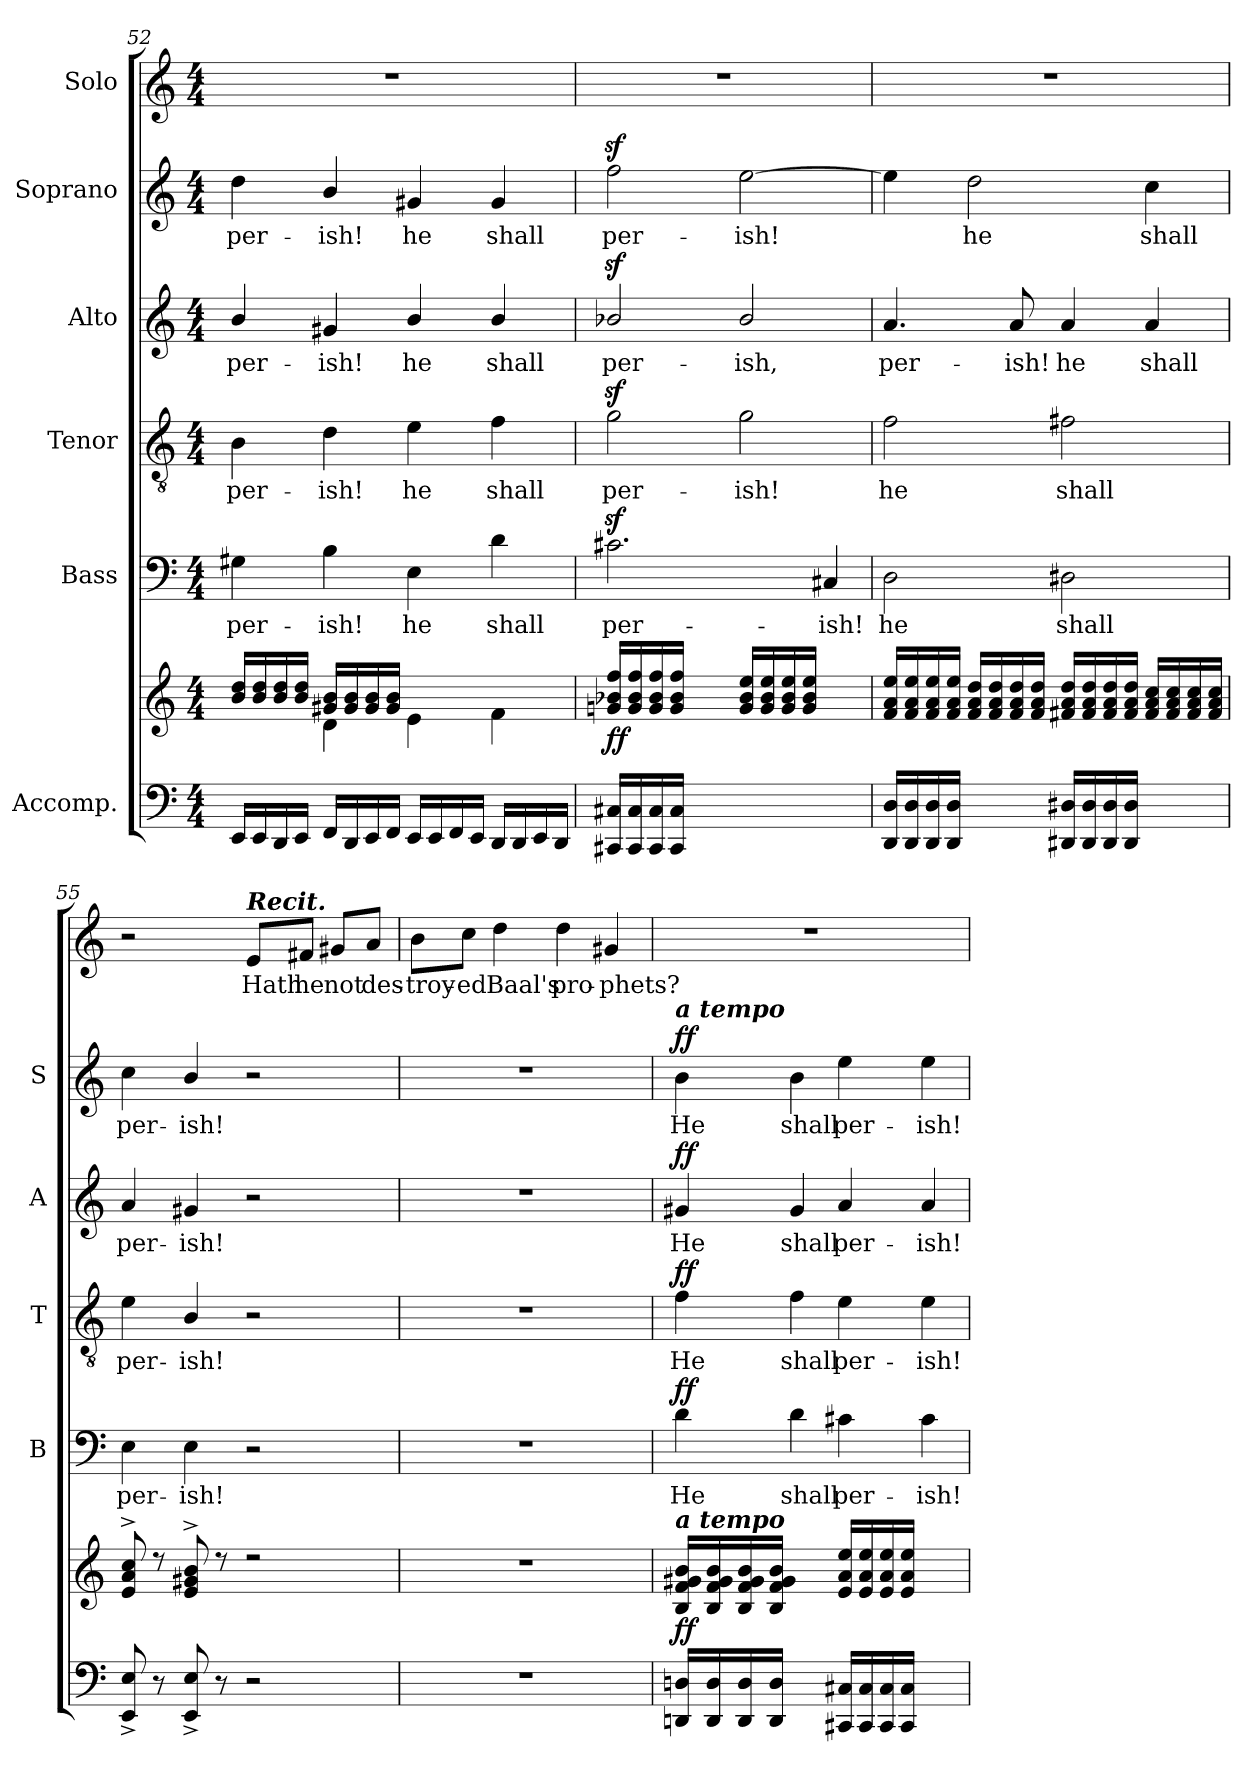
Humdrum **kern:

**kern	**kern	**dynam	**kern	**text	**dynam	**kern	**text	**dynam	**kern	**text	**dynam	**kern	**text	**dynam	**kern	**text
*part6	*part6	*part6	*part5	*part5	*part5	*part4	*part4	*part4	*part3	*part3	*part3	*part2	*part2	*part2	*part1	*part1
*staff7	*staff6	*staff6/7	*staff5	*staff5	*staff5	*staff4	*staff4	*staff4	*staff3	*staff3	*staff3	*staff2	*staff2	*staff2	*staff1	*staff1
*I"Accomp.	*	*	*I"Bass	*	*	*I"Tenor	*	*	*I"Alto	*	*	*I"Soprano	*	*	*I"Solo	*
*	*	*	*I'B	*	*	*I'T	*	*	*I'A	*	*	*I'S	*	*	*	*
!!LO:LB:g=z
*clefF4	*clefG2	*	*clefF4	*	*	*clefGv2	*	*	*clefG2	*	*	*clefG2	*	*	*clefG2	*
*k[]	*k[]	*	*k[]	*	*	*k[]	*	*	*k[]	*	*	*k[]	*	*	*k[]	*
*C:	*C:	*	*C:	*	*	*C:	*	*	*C:	*	*	*C:	*	*	*C:	*
*M4/4	*M4/4	*	*M4/4	*	*	*M4/4	*	*	*M4/4	*	*	*M4/4	*	*	*M4/4	*
=52	=52	=52	=52	=52	=52	=52	=52	=52	=52	=52	=52	=52	=52	=52	=52	=52
*	*^	*	*	*	*	*	*	*	*	*	*	*	*	*	*	*
!	!	!	!	!	!LO:LY:b	!	!	!LO:LY:b	!	!	!LO:LY:b	!	!	!LO:LY:b	!	!	!
16EE/LL	16b/ 16dd/LL	4ryy	.	4G#X\	per-	.	4B\	per-	.	4b/	per-	.	4dd\	per-	.	1r	.
16EE/	16b/ 16dd/	.	.	.	.	.	.	.	.	.	.	.	.	.	.	.	.
16DD/	16b/ 16dd/	.	.	.	.	.	.	.	.	.	.	.	.	.	.	.	.
16EE/JJ	16b/ 16dd/JJ	.	.	.	.	.	.	.	.	.	.	.	.	.	.	.	.
!	!	!	!	!	!LO:LY:b	!	!	!LO:LY:b	!	!	!LO:LY:b	!	!	!LO:LY:b	!	!	!
16FF/LL	16g#X/ 16b/LL	4d\	.	4B\	-ish!	.	4d\	-ish!	.	4g#X/	-ish!	.	4b/	-ish!	.	.	.
16DD/	16g#/ 16b/	.	.	.	.	.	.	.	.	.	.	.	.	.	.	.	.
16EE/	16g#/ 16b/	.	.	.	.	.	.	.	.	.	.	.	.	.	.	.	.
16FF/JJ	16g#/ 16b/JJ	.	.	.	.	.	.	.	.	.	.	.	.	.	.	.	.
!	!	!	!	!	!LO:LY:b	!	!	!LO:LY:b	!	!	!LO:LY:b	!	!	!LO:LY:b	!	!	!
16EE/LL	4ryy	4e\	.	4E\	he	.	4e\	he	.	4b/	he	.	4g#X/	he	.	.	.
16EE/	.	.	.	.	.	.	.	.	.	.	.	.	.	.	.	.	.
16FF/	.	.	.	.	.	.	.	.	.	.	.	.	.	.	.	.	.
16EE/JJ	.	.	.	.	.	.	.	.	.	.	.	.	.	.	.	.	.
!	!	!	!	!	!LO:LY:b	!	!	!LO:LY:b	!	!	!LO:LY:b	!	!	!LO:LY:b	!	!	!
16DD/LL	4ryy	4f\	.	4d\	shall	.	4f\	shall	.	4b/	shall	.	4g#/	shall	.	.	.
16DD/	.	.	.	.	.	.	.	.	.	.	.	.	.	.	.	.	.
16EE/	.	.	.	.	.	.	.	.	.	.	.	.	.	.	.	.	.
16DD/JJ	.	.	.	.	.	.	.	.	.	.	.	.	.	.	.	.	.
=53	=53	=53	=53	=53	=53	=53	=53	=53	=53	=53	=53	=53	=53	=53	=53	=53	=53
!	!	!	!LO:DY:b	!	!LO:LY:b	!	!	!LO:LY:b	!	!	!LO:LY:b	!	!	!LO:LY:b	!	!	!
16CC#X/ 16C#X/LL	16gni/ 16b-X/ 16ff/LL	1ryy	ff	2.c#Xz<\	per-	.	2gz<\	per-	.	2b-Xz</	per-	.	2ffz<\	per-	.	1r	.
16CC#/ 16C#/	16g/ 16b-/ 16ff/	.	.	.	.	.	.	.	.	.	.	.	.	.	.	.	.
16CC#/ 16C#/	16g/ 16b-/ 16ff/	.	.	.	.	.	.	.	.	.	.	.	.	.	.	.	.
16CC#/ 16C#/JJ	16g/ 16b-/ 16ff/JJ	.	.	.	.	.	.	.	.	.	.	.	.	.	.	.	.
4ryy	4ryy	.	.	.	.	.	.	.	.	.	.	.	.	.	.	.	.
!	!	!	!	!	!	!	!	!LO:LY:b	!	!	!LO:LY:b	!	!	!LO:LY:b	!	!	!
4ryy	16g/ 16b-/ 16ee/LL	.	.	.	.	.	2g\	-ish!	.	2b-/	-ish,	.	[2ee\	-ish!	.	.	.
.	16g/ 16b-/ 16ee/	.	.	.	.	.	.	.	.	.	.	.	.	.	.	.	.
.	16g/ 16b-/ 16ee/	.	.	.	.	.	.	.	.	.	.	.	.	.	.	.	.
.	16g/ 16b-/ 16ee/JJ	.	.	.	.	.	.	.	.	.	.	.	.	.	.	.	.
!	!	!	!	!	!LO:LY:b	!	!	!	!	!	!	!	!	!	!	!	!
4ryy	4ryy	.	.	4C#X/	-ish!	.	.	.	.	.	.	.	.	.	.	.	.
=54	=54	=54	=54	=54	=54	=54	=54	=54	=54	=54	=54	=54	=54	=54	=54	=54	=54
!	!	!	!	!	!LO:LY:b	!	!	!LO:LY:b	!	!	!LO:LY:b	!	!	!	!	!	!
16DD/ 16D/LL	16f/ 16a/ 16ee/LL	1ryy	.	2D\	he	.	2f\	he	.	4.a/	per-	.	4ee\]	.	.	1r	.
16DD/ 16D/	16f/ 16a/ 16ee/	.	.	.	.	.	.	.	.	.	.	.	.	.	.	.	.
16DD/ 16D/	16f/ 16a/ 16ee/	.	.	.	.	.	.	.	.	.	.	.	.	.	.	.	.
16DD/ 16D/JJ	16f/ 16a/ 16ee/JJ	.	.	.	.	.	.	.	.	.	.	.	.	.	.	.	.
!	!	!	!	!	!	!	!	!	!	!	!	!	!	!LO:LY:b	!	!	!
4ryy	16f/ 16a/ 16dd/LL	.	.	.	.	.	.	.	.	.	.	.	2dd\	he	.	.	.
.	16f/ 16a/ 16dd/	.	.	.	.	.	.	.	.	.	.	.	.	.	.	.	.
!	!	!	!	!	!	!	!	!	!	!	!LO:LY:b	!	!	!	!	!	!
.	16f/ 16a/ 16dd/	.	.	.	.	.	.	.	.	8a/	-ish!	.	.	.	.	.	.
.	16f/ 16a/ 16dd/JJ	.	.	.	.	.	.	.	.	.	.	.	.	.	.	.	.
!	!	!	!	!	!LO:LY:b	!	!	!LO:LY:b	!	!	!LO:LY:b	!	!	!	!	!	!
16DD#X/ 16D#X/LL	16f#X/ 16a/ 16dd/LL	.	.	2D#X\	shall	.	2f#X\	shall	.	4a/	he	.	.	.	.	.	.
16DD#/ 16D#/	16f#/ 16a/ 16dd/	.	.	.	.	.	.	.	.	.	.	.	.	.	.	.	.
16DD#/ 16D#/	16f#/ 16a/ 16dd/	.	.	.	.	.	.	.	.	.	.	.	.	.	.	.	.
16DD#/ 16D#/JJ	16f#/ 16a/ 16dd/JJ	.	.	.	.	.	.	.	.	.	.	.	.	.	.	.	.
!	!	!	!	!	!	!	!	!	!	!	!LO:LY:b	!	!	!LO:LY:b	!	!	!
4ryy	16f#/ 16a/ 16cc/LL	.	.	.	.	.	.	.	.	4a/	shall	.	4cc\	shall	.	.	.
.	16f#/ 16a/ 16cc/	.	.	.	.	.	.	.	.	.	.	.	.	.	.	.	.
.	16f#/ 16a/ 16cc/	.	.	.	.	.	.	.	.	.	.	.	.	.	.	.	.
.	16f#/ 16a/ 16cc/JJ	.	.	.	.	.	.	.	.	.	.	.	.	.	.	.	.
=55	=55	=55	=55	=55	=55	=55	=55	=55	=55	=55	=55	=55	=55	=55	=55	=55	=55
!	!	!	!	!	!LO:LY:b	!	!	!LO:LY:b	!	!	!LO:LY:b	!	!	!LO:LY:b	!	!	!
8EE/^< 8E/^<	8e/^< 8a/^< 8cc/^<	1ryy	.	4E\	per-	.	4e\	per-	.	4a/	per-	.	4cc\	per-	.	2r	.
8r	8r	.	.	.	.	.	.	.	.	.	.	.	.	.	.	.	.
!	!	!	!	!	!LO:LY:b	!	!	!LO:LY:b	!	!	!LO:LY:b	!	!	!LO:LY:b	!	!	!
8EE/^< 8E/^<	8e/^< 8g#X/^< 8b/^<	.	.	4E\	-ish!	.	4B/	-ish!	.	4g#X/	-ish!	.	4b/	-ish!	.	.	.
8r	8r	.	.	.	.	.	.	.	.	.	.	.	.	.	.	.	.
!	!	!	!	!	!	!	!	!	!	!	!	!	!	!	!	!LO:TX:a:Bi:t=Recit.	!
!	!	!	!	!	!	!	!	!	!	!	!	!	!	!	!	!	!LO:LY:b
2r	2r	.	.	2r	.	.	2r	.	.	2r	.	.	2r	.	.	8e/L	Hath
!	!	!	!	!	!	!	!	!	!	!	!	!	!	!	!	!	!LO:LY:b
.	.	.	.	.	.	.	.	.	.	.	.	.	.	.	.	8f#X/J	he
!	!	!	!	!	!	!	!	!	!	!	!	!	!	!	!	!	!LO:LY:b
.	.	.	.	.	.	.	.	.	.	.	.	.	.	.	.	8g#X/L	not
!	!	!	!	!	!	!	!	!	!	!	!	!	!	!	!	!	!LO:LY:b
.	.	.	.	.	.	.	.	.	.	.	.	.	.	.	.	8a/J	des-
*	*v	*v	*	*	*	*	*	*	*	*	*	*	*	*	*	*	*
!!LO:PB:g=z
=56	=56	=56	=56	=56	=56	=56	=56	=56	=56	=56	=56	=56	=56	=56	=56	=56
!	!	!	!	!	!	!	!	!	!	!	!	!	!	!	!	!LO:LY:b
1r	1r	.	1r	.	.	1r	.	.	1r	.	.	1r	.	.	8b\L	-troy-
!	!	!	!	!	!	!	!	!	!	!	!	!	!	!	!	!LO:LY:b
.	.	.	.	.	.	.	.	.	.	.	.	.	.	.	8cc\J	-ed
!	!	!	!	!	!	!	!	!	!	!	!	!	!	!	!	!LO:LY:b
.	.	.	.	.	.	.	.	.	.	.	.	.	.	.	4dd\	Baal's
!	!	!	!	!	!	!	!	!	!	!	!	!	!	!	!	!LO:LY:b
.	.	.	.	.	.	.	.	.	.	.	.	.	.	.	4dd\	pro-
!	!	!	!	!	!	!	!	!	!	!	!	!	!	!	!	!LO:LY:b
.	.	.	.	.	.	.	.	.	.	.	.	.	.	.	4g#X/	-phets?
=57	=57	=57	=57	=57	=57	=57	=57	=57	=57	=57	=57	=57	=57	=57	=57	=57
!	!	!	!	!	!	!	!	!	!	!	!	!LO:TX:a:Bi:t=a tempo	!	!	!	!
!	!LO:TX:a:Bi:t=a tempo	!	!	!	!	!	!	!	!	!	!	!	!	!	!	!
!	!	!LO:DY:b	!	!LO:LY:b	!LO:DY:b	!	!LO:LY:b	!LO:DY:b	!	!LO:LY:b	!LO:DY:b	!	!LO:LY:b	!LO:DY:b	!	!
16DDni/ 16Dni/LL	16B/ 16f/ 16g#X/ 16b/LL	ff	4d\	He	ff	4f\	He	ff	4g#X/	He	ff	4b\	He	ff	1r	.
16DD/ 16D/	16B/ 16f/ 16g#/ 16b/	.	.	.	.	.	.	.	.	.	.	.	.	.	.	.
16DD/ 16D/	16B/ 16f/ 16g#/ 16b/	.	.	.	.	.	.	.	.	.	.	.	.	.	.	.
16DD/ 16D/JJ	16B/ 16f/ 16g#/ 16b/JJ	.	.	.	.	.	.	.	.	.	.	.	.	.	.	.
!	!	!	!	!LO:LY:b	!	!	!LO:LY:b	!	!	!LO:LY:b	!	!	!LO:LY:b	!	!	!
4ryy	4ryy	.	4d\	shall	.	4f\	shall	.	4g#/	shall	.	4b\	shall	.	.	.
!	!	!	!	!LO:LY:b	!	!	!LO:LY:b	!	!	!LO:LY:b	!	!	!LO:LY:b	!	!	!
16CC#X/ 16C#X/LL	16e/ 16a/ 16ee/LL	.	4c#X\	per-	.	4e\	per-	.	4a/	per-	.	4ee\	per-	.	.	.
16CC#/ 16C#/	16e/ 16a/ 16ee/	.	.	.	.	.	.	.	.	.	.	.	.	.	.	.
16CC#/ 16C#/	16e/ 16a/ 16ee/	.	.	.	.	.	.	.	.	.	.	.	.	.	.	.
16CC#/ 16C#/JJ	16e/ 16a/ 16ee/JJ	.	.	.	.	.	.	.	.	.	.	.	.	.	.	.
!	!	!	!	!LO:LY:b	!	!	!LO:LY:b	!	!	!LO:LY:b	!	!	!LO:LY:b	!	!	!
4ryy	4ryy	.	4c#\	-ish!	.	4e\	-ish!	.	4a/	-ish!	.	4ee\	-ish!	.	.	.
=	=	=	=	=	=	=	=	=	=	=	=	=	=	=	=	=
*-	*-	*-	*-	*-	*-	*-	*-	*-	*-	*-	*-	*-	*-	*-	*-	*-
